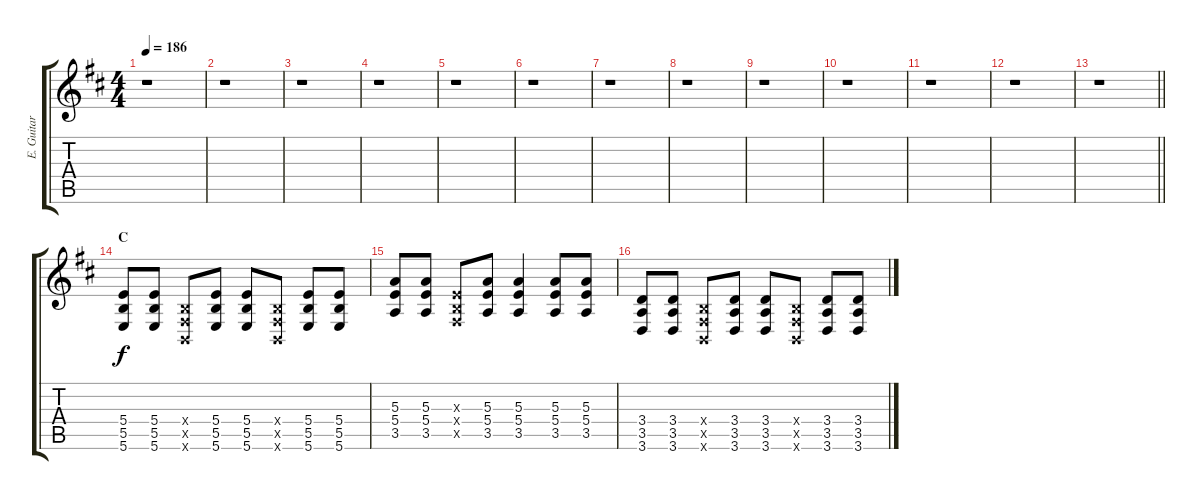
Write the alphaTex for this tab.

\track ("E. Guitar II" "E. Guitar ") {instrument electricguitarclean}
\staff {score tabs}
\tuning (Db4 Ab3 E3 B2 Gb2 B1) {hide}
\ts (4 4)
\tempo 186
\clef g2
\ks d
r.1{dy f} |
r.1 |
r.1 |
r.1 |
r.1 |
r.1 |
r.1 |
r.1 |
r.1 |
r.1 |
r.1 |
r.1 |
\barLineRight lightlight
r.1 |
\section ("" "C")
(5.4 5.5 5.6).8 (5.4 5.5 5.6).8 (0.4{x} 0.5{x} 0.6{x}).8 (5.4 5.5 5.6).8 (5.4 5.5 5.6).8 (0.4{x} 0.5{x} 0.6{x}).8 (5.4 5.5 5.6).8 (5.4 5.5 5.6).8 |
(5.3 5.4 3.5).8 (5.3 5.4 3.5).8 (0.3{x} 0.4{x} 0.5{x}).8 (5.3 5.4 3.5).8 (5.3 5.4 3.5).4 (5.3 5.4 3.5).8 (5.3 5.4 3.5).8 |
(3.4 3.5 3.6).8 (3.4 3.5 3.6).8 (0.4{x} 0.5{x} 0.6{x}).8 (3.4 3.5 3.6).8 (3.4 3.5 3.6).8 (0.4{x} 0.5{x} 0.6{x}).8 (3.4 3.5 3.6).8 (3.4 3.5 3.6).8
